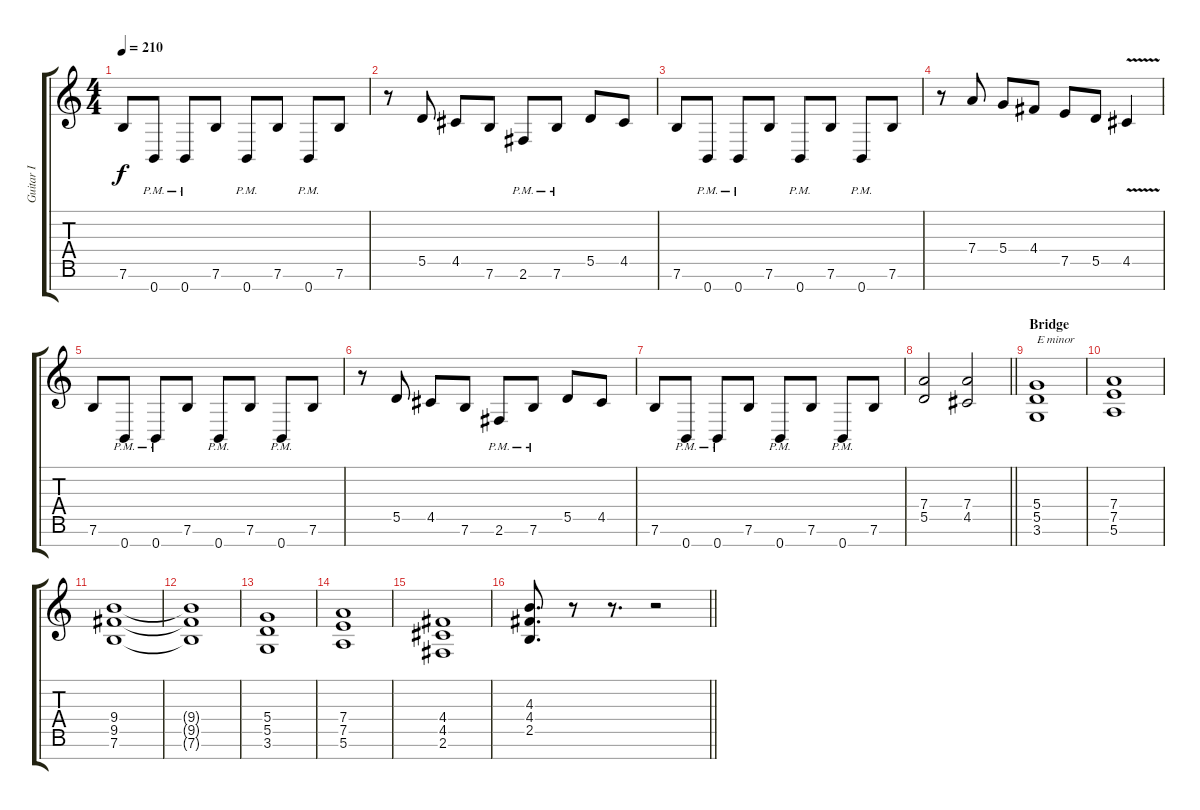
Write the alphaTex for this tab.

\track ("Guitar I" "Guitar I") {instrument distortionguitar}
\staff {score tabs}
\tuning (E4 B3 G3 D3 A2 E2 B1) {hide}
\ts (4 4)
\tempo 210
\clef g2
\ks c
7.6.8{dy f} 0.7{pm}.8 0.7{pm}.8 7.6.8 0.7{pm}.8 7.6.8 0.7{pm}.8 7.6.8 |
r.8 5.5.8 4.5.8 7.6.8 2.6{pm}.8 7.6{pm}.8 5.5.8 4.5.8 |
7.6.8 0.7{pm}.8 0.7{pm}.8 7.6.8 0.7{pm}.8 7.6.8 0.7{pm}.8 7.6.8 |
r.8 7.4.8 5.4.8 4.4.8 7.5.8 5.5.8 4.5{v}.4 |
7.6.8 0.7{pm}.8 0.7{pm}.8 7.6.8 0.7{pm}.8 7.6.8 0.7{pm}.8 7.6.8 |
r.8 5.5.8 4.5.8 7.6.8 2.6{pm}.8 7.6{pm}.8 5.5.8 4.5.8 |
7.6.8 0.7{pm}.8 0.7{pm}.8 7.6.8 0.7{pm}.8 7.6.8 0.7{pm}.8 7.6.8 |
\barLineRight lightlight
(7.4 5.5).2 (7.4 4.5).2 |
\section ("" "Bridge")
(5.4 5.5 3.6).1{txt "E minor"} |
(7.4 7.5 5.6).1 |
(9.4 9.5 7.6).1 |
(9.4{t} 9.5{t} 7.6{t}).1 |
(5.4 5.5 3.6).1 |
(7.4 7.5 5.6).1 |
(4.4 4.5 2.6).1 |
\barLineRight lightlight
(4.3 4.4 2.5).8{d} r.8 r.8{d} r.2
